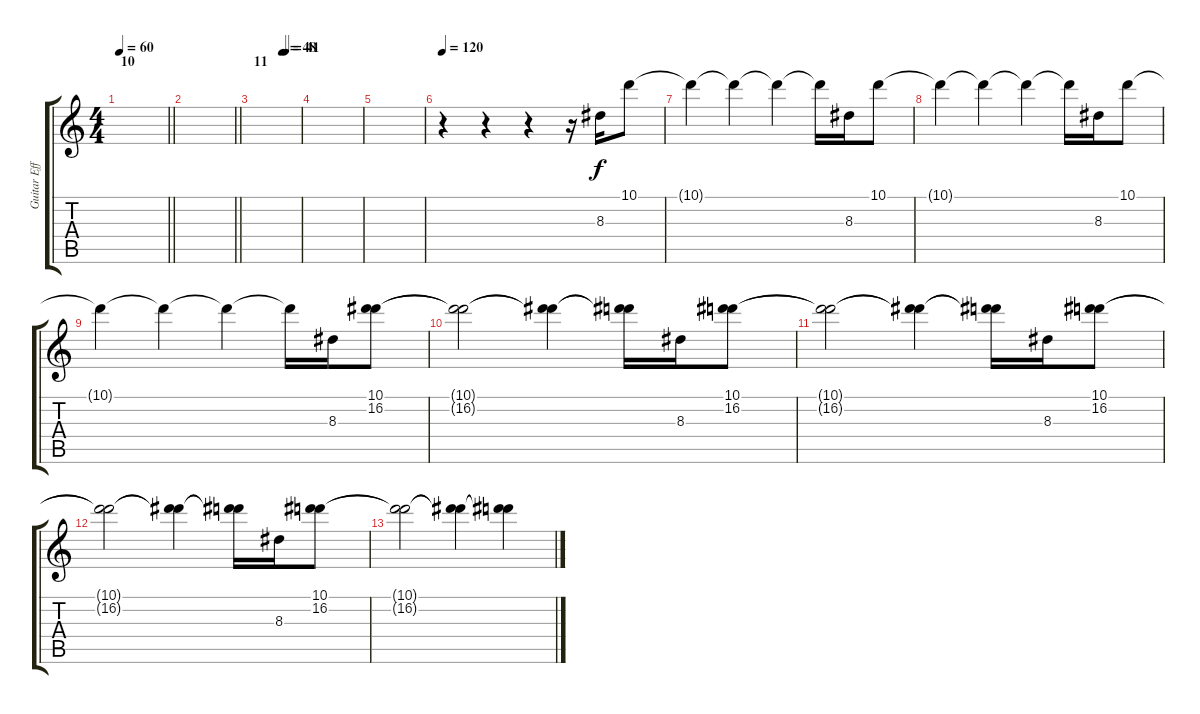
\track ("Guitar Effexts 2" "Guitar Eff") {instrument distortionguitar}
\staff {score tabs}
\tuning (E4 B3 G3 D3 A2 E2) {hide}
\ts (4 4)
\section ("" "10")
\tempo 60
\clef g2
\barLineRight lightlight
\ks c
|
\section ("" "")
\barLineRight lightlight
|
\section ("" "11")
\tempo (48 0.625)
\tempo (41 0.6875)
|
|
|
\tempo 120
r.4 r.4 r.4 r.16 8.3.16 10.1.8 |
10.1{t}.4 10.1{t}.4 10.1{t}.4 10.1{t}.16 8.3.16 10.1.8 |
10.1{t}.4 10.1{t}.4 10.1{t}.4 10.1{t}.16 8.3.16 10.1.8 |
10.1{t}.4 10.1{t}.4 10.1{t}.4 10.1{t}.16 8.3.16 (10.1 16.2).8 |
(10.1{t} 16.2{t}).2 (10.1{t} 16.2{t}).4 (10.1{t} 16.2{t}).16 8.3.16 (10.1 16.2).8 |
(10.1{t} 16.2{t}).2 (10.1{t} 16.2{t}).4 (10.1{t} 16.2{t}).16 8.3.16 (10.1 16.2).8 |
(10.1{t} 16.2{t}).2 (10.1{t} 16.2{t}).4 (10.1{t} 16.2{t}).16 8.3.16 (10.1 16.2).8 |
(10.1{t} 16.2{t}).2{dy f} (10.1{t} 16.2{t}).4 (10.1{t} 16.2{t}).4
